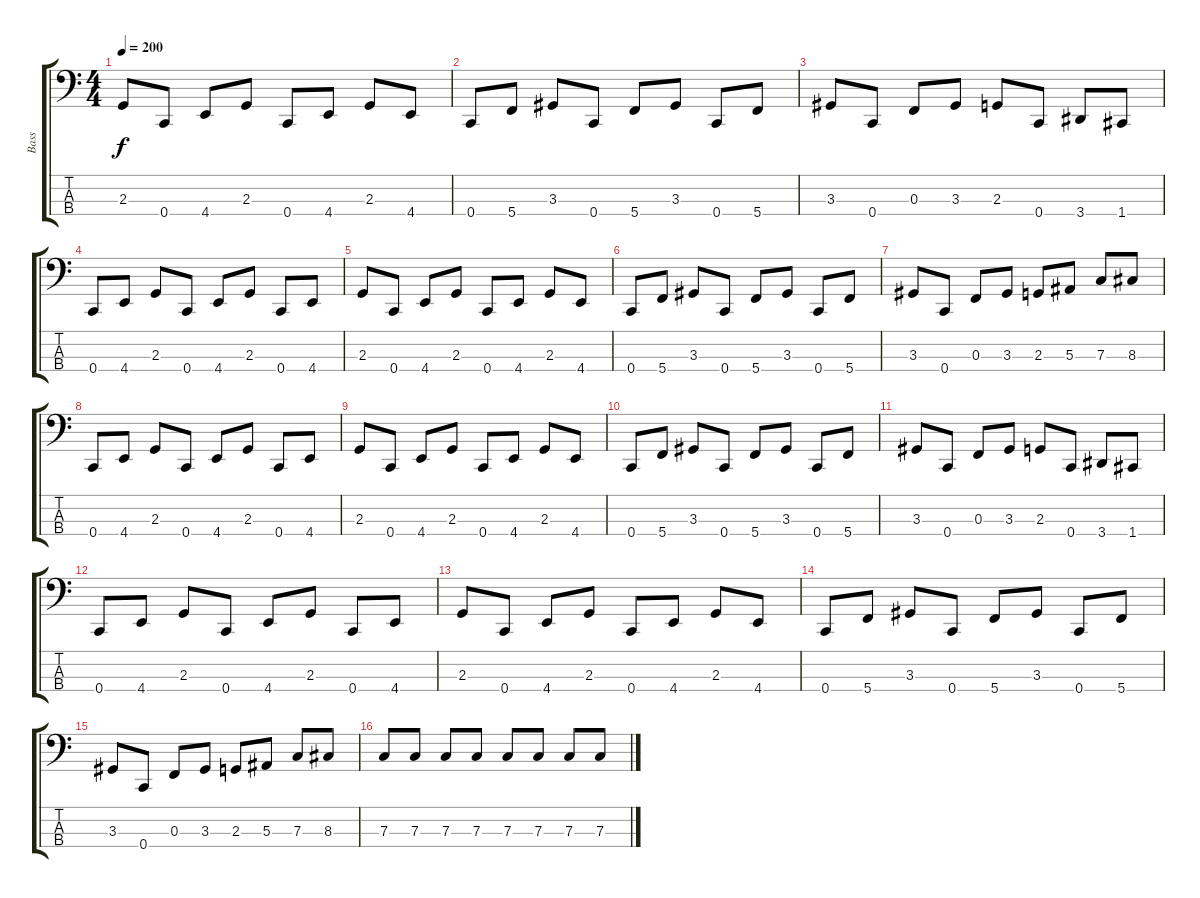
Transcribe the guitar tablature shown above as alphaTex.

\track ("Bass" "Bass") {instrument electricbassfinger}
\staff {score tabs}
\tuning (Eb2 Bb1 F1 C1) {hide}
\ts (4 4)
\tempo 200
\clef f4
\ks c
2.3.8{dy f} 0.4.8 4.4.8 2.3.8 0.4.8 4.4.8 2.3.8 4.4.8 |
0.4.8 5.4.8 3.3.8 0.4.8 5.4.8 3.3.8 0.4.8 5.4.8 |
3.3.8 0.4.8 0.3.8 3.3.8 2.3.8 0.4.8 3.4.8 1.4.8 |
0.4.8 4.4.8 2.3.8 0.4.8 4.4.8 2.3.8 0.4.8 4.4.8 |
2.3.8 0.4.8 4.4.8 2.3.8 0.4.8 4.4.8 2.3.8 4.4.8 |
0.4.8 5.4.8 3.3.8 0.4.8 5.4.8 3.3.8 0.4.8 5.4.8 |
3.3.8 0.4.8 0.3.8 3.3.8 2.3.8 5.3.8 7.3.8 8.3.8 |
0.4.8 4.4.8 2.3.8 0.4.8 4.4.8 2.3.8 0.4.8 4.4.8 |
2.3.8 0.4.8 4.4.8 2.3.8 0.4.8 4.4.8 2.3.8 4.4.8 |
0.4.8 5.4.8 3.3.8 0.4.8 5.4.8 3.3.8 0.4.8 5.4.8 |
3.3.8 0.4.8 0.3.8 3.3.8 2.3.8 0.4.8 3.4.8 1.4.8 |
0.4.8 4.4.8 2.3.8 0.4.8 4.4.8 2.3.8 0.4.8 4.4.8 |
2.3.8 0.4.8 4.4.8 2.3.8 0.4.8 4.4.8 2.3.8 4.4.8 |
0.4.8 5.4.8 3.3.8 0.4.8 5.4.8 3.3.8 0.4.8 5.4.8 |
3.3.8 0.4.8 0.3.8 3.3.8 2.3.8 5.3.8 7.3.8 8.3.8 |
7.3.8 7.3.8 7.3.8 7.3.8 7.3.8 7.3.8 7.3.8 7.3.8
